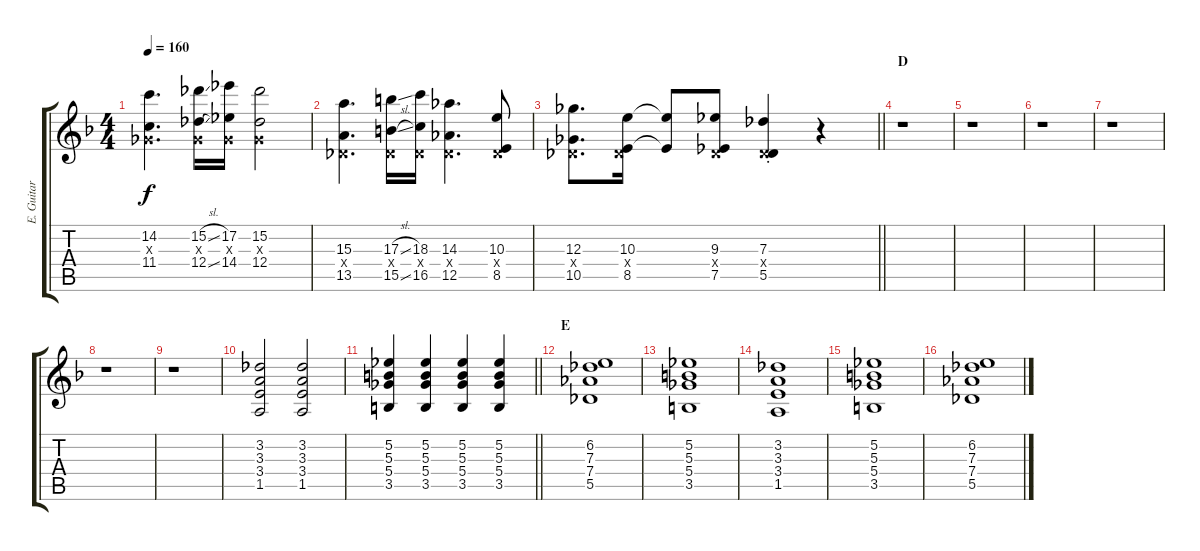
\track ("E. Guitar I" "E. Guitar ") {instrument distortionguitar}
\staff {score tabs}
\tuning (Eb4 Bb3 Gb3 Db3 Ab2 Db2) {hide}
\ts (4 4)
\tempo 160
\clef g2
\ks f
(14.2 0.3{x} 11.4).4{d dy f} (15.2{sl} 0.3{x} 12.4{sl}).16 (17.2 0.3{x} 14.4).16 (15.2 0.3{x} 12.4).2 |
(15.3 0.4{x} 13.5).4{d} (17.3{sl} 0.4{x} 15.5{sl}).16 (18.3 0.4{x} 16.5).16 (14.3 0.4{x} 12.5).4{d} (10.3 0.4{x} 8.5).8 |
\barLineRight lightlight
(12.3 0.4{x} 10.5).8{d} (10.3 0.4{x} 8.5).16 (10.3{t} 8.5{t}).8 (9.3 0.4{x} 7.5).8 (7.3{st} 0.4{x} 5.5{st}).4 r.4 |
\section ("" "D")
r.1 |
r.1 |
r.1 |
r.1 |
r.1 |
r.1 |
(3.2 3.3 3.4 1.5).2 (3.2 3.3 3.4 1.5).2 |
\barLineRight lightlight
(5.2 5.3 5.4 3.5).4 (5.2 5.3 5.4 3.5).4 (5.2 5.3 5.4 3.5).4 (5.2 5.3 5.4 3.5).4 |
\section ("" "E")
(6.2 7.3 7.4 5.5).1 |
(5.2 5.3 5.4 3.5).1 |
(3.2 3.3 3.4 1.5).1 |
(5.2 5.3 5.4 3.5).1 |
(6.2 7.3 7.4 5.5).1
